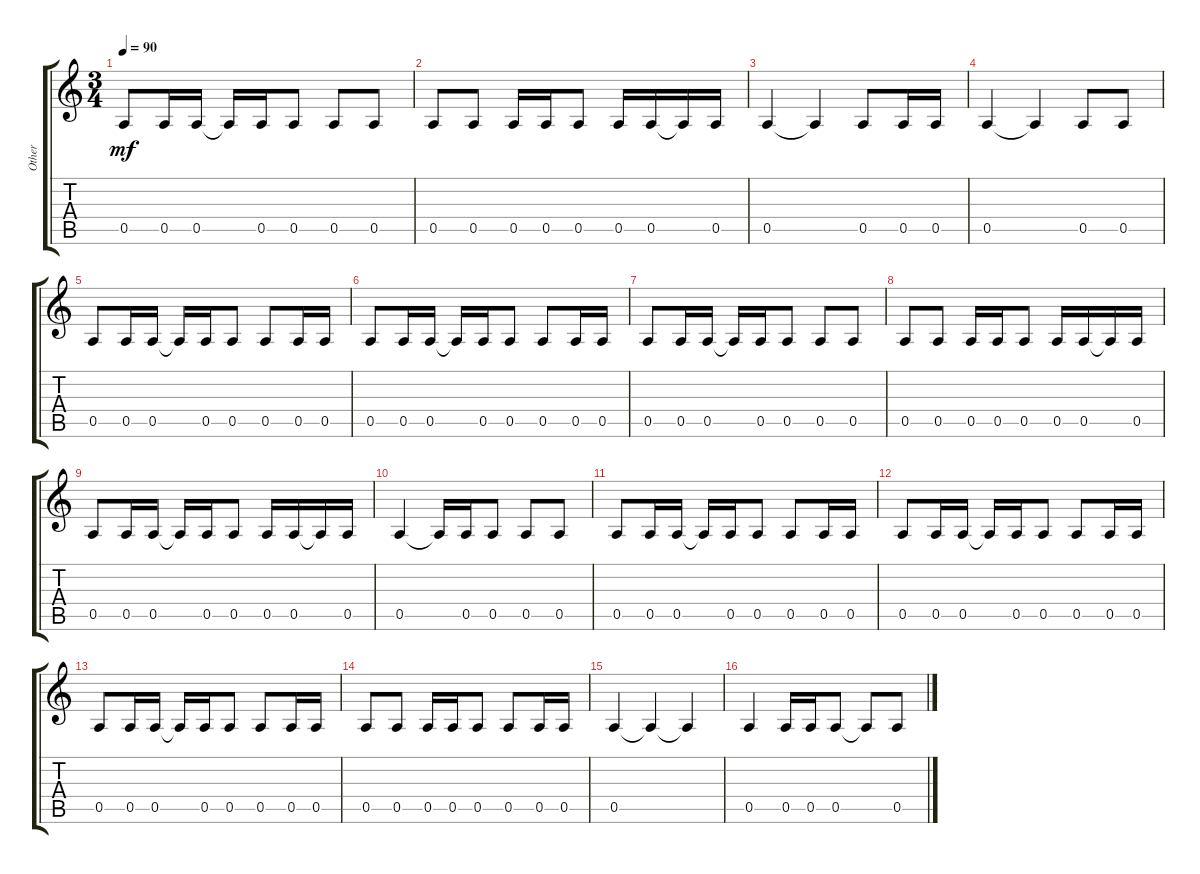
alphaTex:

\track ("Other" "Other") {instrument electricguitarclean}
\staff {score tabs}
\tuning (E4 B3 G3 D3 A2 D2) {hide}
\ts (3 4)
\tempo 90
\clef g2
\ks c
0.5.8{dy mf} 0.5.16 0.5.16 0.5{t}.16 0.5.16 0.5.8 0.5.8 0.5.8 |
0.5.8 0.5.8 0.5.16 0.5.16 0.5.8 0.5.16 0.5.16 0.5{t}.16 0.5.16 |
0.5.4 0.5{t}.4 0.5.8 0.5.16 0.5.16 |
0.5.4 0.5{t}.4 0.5.8 0.5.8 |
0.5.8 0.5.16 0.5.16 0.5{t}.16 0.5.16 0.5.8 0.5.8 0.5.16 0.5.16 |
0.5.8 0.5.16 0.5.16 0.5{t}.16 0.5.16 0.5.8 0.5.8 0.5.16 0.5.16 |
0.5.8 0.5.16 0.5.16 0.5{t}.16 0.5.16 0.5.8 0.5.8 0.5.8 |
0.5.8 0.5.8 0.5.16 0.5.16 0.5.8 0.5.16 0.5.16 0.5{t}.16 0.5.16 |
0.5.8 0.5.16 0.5.16 0.5{t}.16 0.5.16 0.5.8 0.5.16 0.5.16 0.5{t}.16 0.5.16 |
0.5.4 0.5{t}.16 0.5.16 0.5.8 0.5.8 0.5.8 |
0.5.8 0.5.16 0.5.16 0.5{t}.16 0.5.16 0.5.8 0.5.8 0.5.16 0.5.16 |
0.5.8 0.5.16 0.5.16 0.5{t}.16 0.5.16 0.5.8 0.5.8 0.5.16 0.5.16 |
0.5.8 0.5.16 0.5.16 0.5{t}.16 0.5.16 0.5.8 0.5.8 0.5.16 0.5.16 |
0.5.8 0.5.8 0.5.16 0.5.16 0.5.8 0.5.8 0.5.16 0.5.16 |
0.5.4 0.5{t}.4 0.5{t}.4 |
0.5.4 0.5.16 0.5.16 0.5.8 0.5{t}.8 0.5.8
